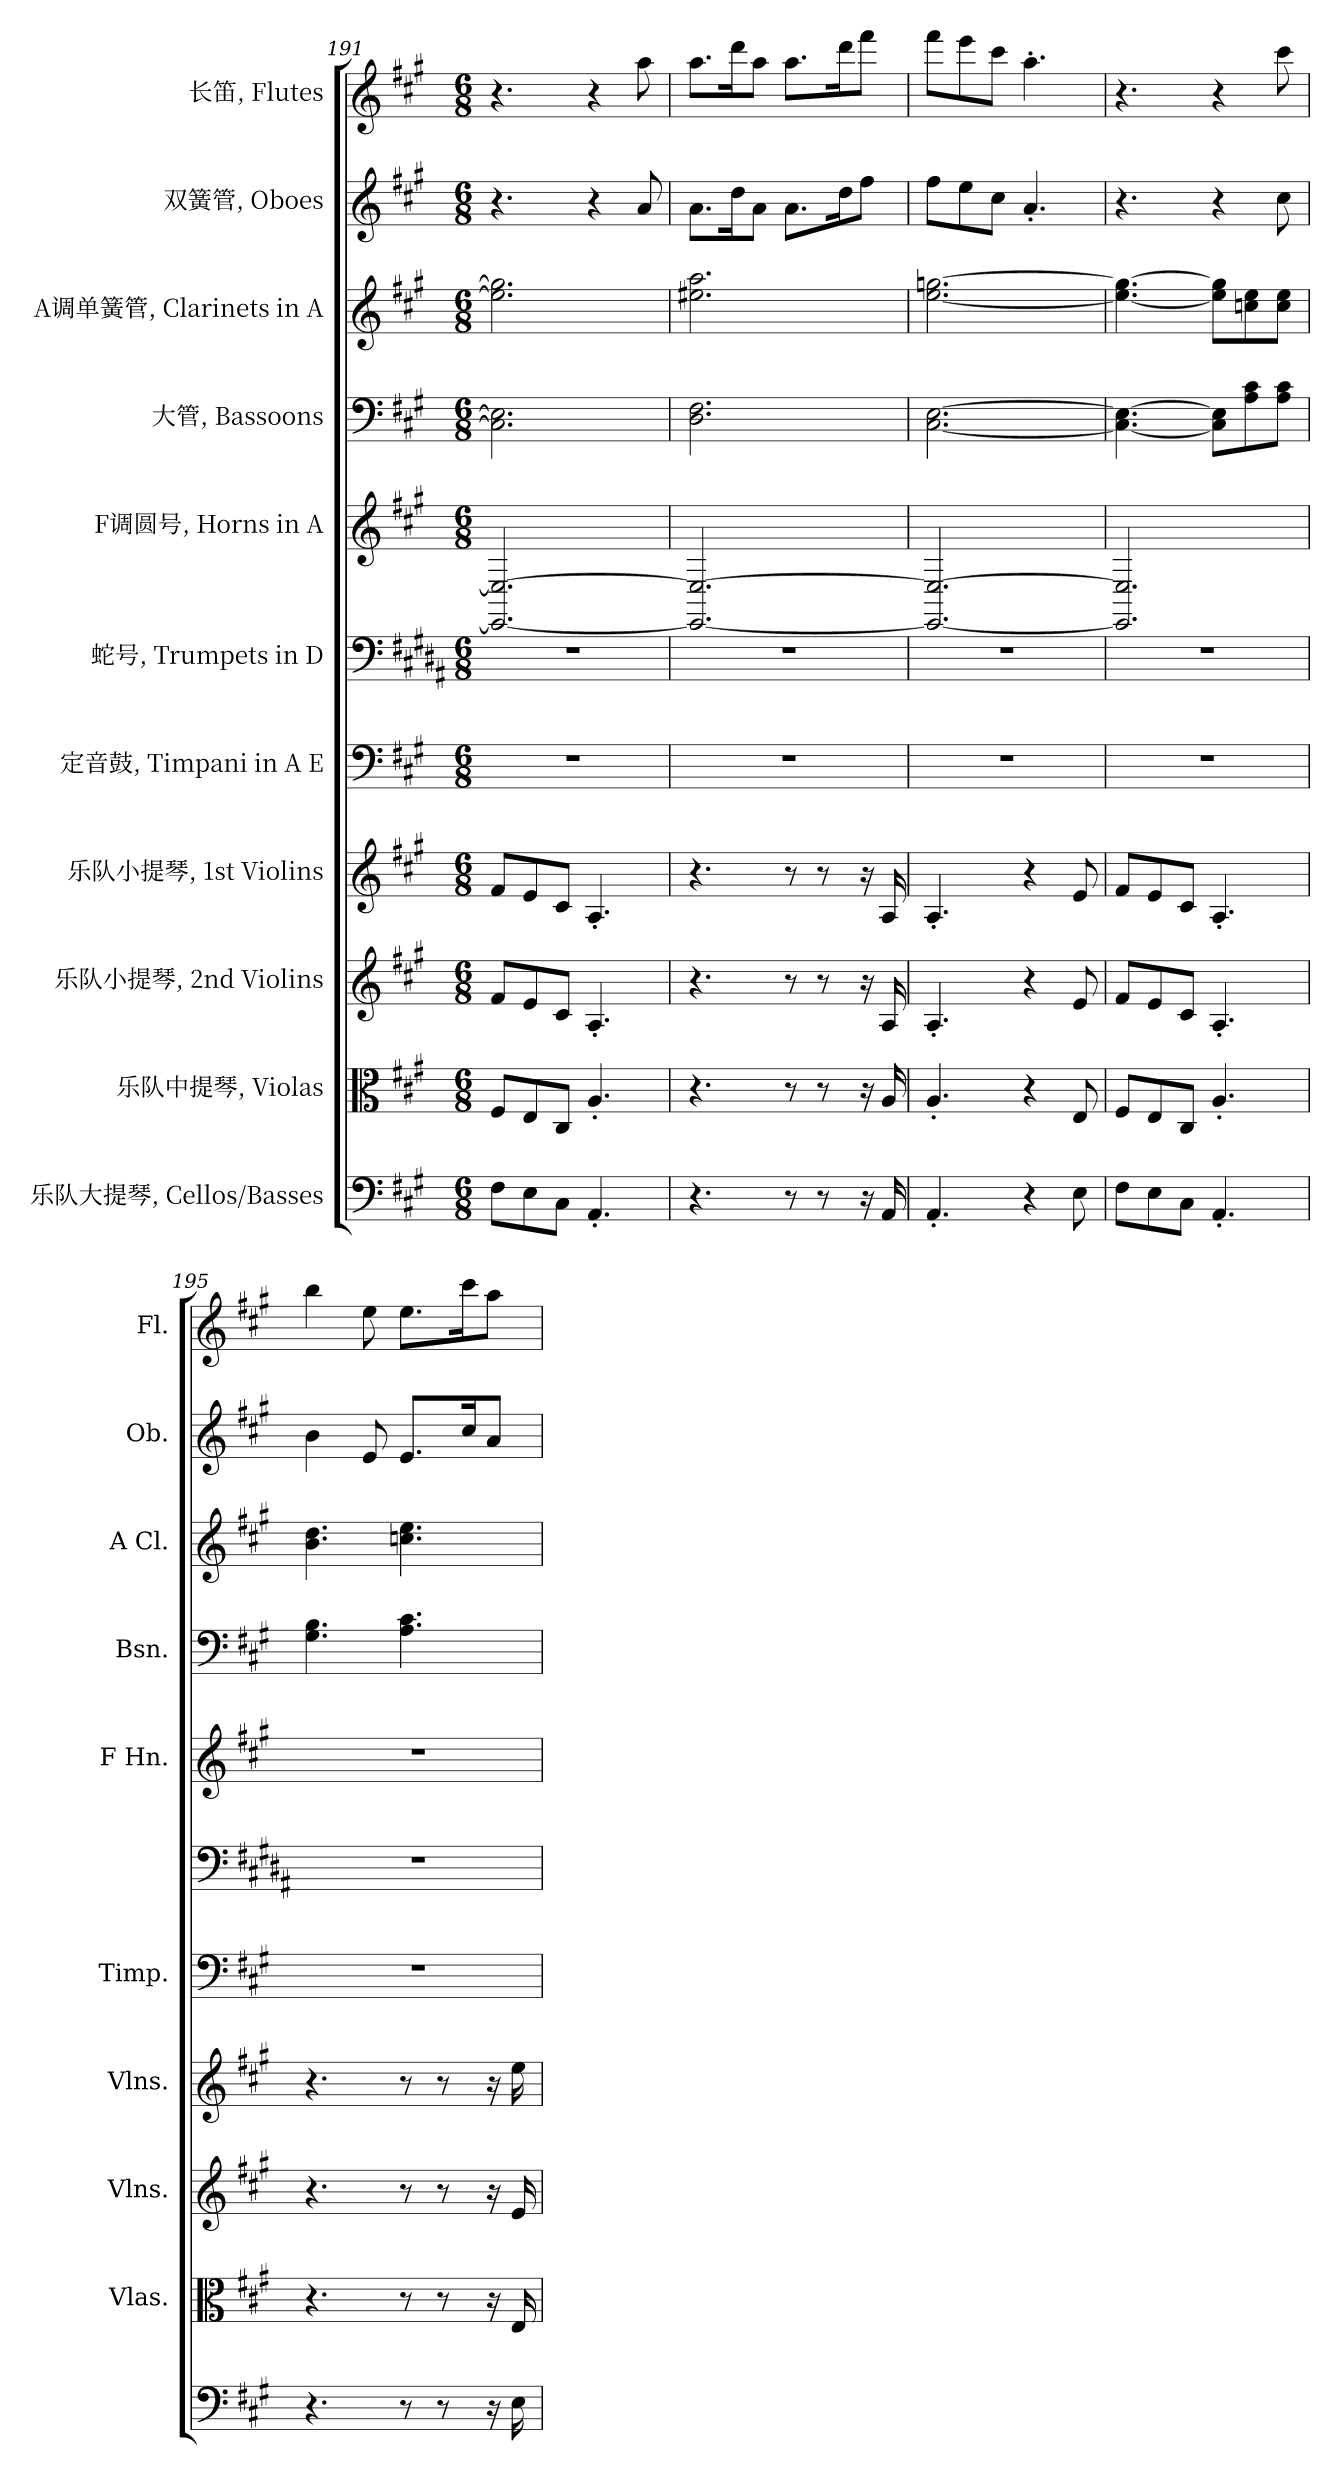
**kern	**kern	**kern	**kern	**kern	**kern	**kern	**kern	**kern	**kern	**kern
*part11	*part10	*part9	*part8	*part7	*part6	*part5	*part4	*part3	*part2	*part1
*staff11	*staff10	*staff9	*staff8	*staff7	*staff6	*staff5	*staff4	*staff3	*staff2	*staff1
*I"乐队大提琴, Cellos/Basses	*I"乐队中提琴, Violas	*I"乐队小提琴, 2nd Violins	*I"乐队小提琴, 1st Violins	*I"定音鼓, Timpani in A E	*I"蛇号, Trumpets in D	*I"F调圆号, Horns in A	*I"大管, Bassoons	*I"A调单簧管, Clarinets in A	*I"双簧管, Oboes	*I"长笛, Flutes
*	*I'Vlas.	*I'Vlns.	*I'Vlns.	*I'Timp.	*	*I'F Hn.	*I'Bsn.	*I'A Cl.	*I'Ob.	*I'Fl.
!!LO:PB:g=z
*clefF4	*clefC3	*clefG2	*clefG2	*clefF4	*clefF4	*clefG2	*clefF4	*clefG2	*clefG2	*clefG2
*	*	*	*	*	*ITrd1c2	*ITrd4c7	*	*ITrd2c3	*	*
*k[f#c#g#]	*k[f#c#g#]	*k[f#c#g#]	*k[f#c#g#]	*k[f#c#g#]	*k[f#c#g#]	*k[f#c#]	*k[f#c#g#]	*k[f#c#g#d#a#e#]	*k[f#c#g#]	*k[f#c#g#]
*M6/8	*M6/8	*M6/8	*M6/8	*M6/8	*M6/8	*M6/8	*M6/8	*M6/8	*M6/8	*M6/8
=191	=191	=191	=191	=191	=191	=191	=191	=191	=191	=191
8F#\L	8F#/L	8f#/L	8f#/L	2.r	2.r	2.AAA/_ 2.AA/_	2.C#\] 2.E\]	2.cc#\] 2.ee\]	4.r	4.r
8E\	8E/	8e/	8e/	.	.	.	.	.	.	.
8C#\J	8C#/J	8c#/J	8c#/J	.	.	.	.	.	.	.
4.AA'/	4.A'/	4.A'/	4.A'/	.	.	.	.	.	4r	4r
.	.	.	.	.	.	.	.	.	8a/	8aa\
=192	=192	=192	=192	=192	=192	=192	=192	=192	=192	=192
4.r	4.r	4.r	4.r	2.r	2.r	2.AAA/_ 2.AA/_	2.D\ 2.F#\	2.cc##X\ 2.ff#\	8.a\L	8.aa\L
.	.	.	.	.	.	.	.	.	16dd\K	16ddd\K
.	.	.	.	.	.	.	.	.	8a\J	8aa\J
8r	8r	8r	8r	.	.	.	.	.	8.a\L	8.aa\L
8r	8r	8r	8r	.	.	.	.	.	.	.
.	.	.	.	.	.	.	.	.	16dd\K	16ddd\K
16r	16r	16r	16r	.	.	.	.	.	8ff#\J	8fff#\J
16AA/	16A/	16A/	16A/	.	.	.	.	.	.	.
=193	=193	=193	=193	=193	=193	=193	=193	=193	=193	=193
4.AA'/	4.A'/	4.A'/	4.A'/	2.r	2.r	2.AAA/_ 2.AA/_	[2.C#\ [2.E\	[2.cc#\ [2.een\	8ff#\L	8fff#\L
.	.	.	.	.	.	.	.	.	8ee\	8eee\
.	.	.	.	.	.	.	.	.	8cc#\J	8ccc#\J
4r	4r	4r	4r	.	.	.	.	.	4.a'/	4.aa'\
8E\	8E/	8e/	8e/	.	.	.	.	.	.	.
=194	=194	=194	=194	=194	=194	=194	=194	=194	=194	=194
8F#\L	8F#/L	8f#/L	8f#/L	2.r	2.r	2.AAA/] 2.AA/]	4.C#\_ 4.E\_	4.cc#\_ 4.ee\_	4.r	4.r
8E\	8E/	8e/	8e/	.	.	.	.	.	.	.
8C#\J	8C#/J	8c#/J	8c#/J	.	.	.	.	.	.	.
4.AA'/	4.A'/	4.A'/	4.A'/	.	.	.	8C#\] 8E\]L	8cc#\] 8ee\]L	4r	4r
.	.	.	.	.	.	.	8A\ 8c#\	8an\ 8cc#\	.	.
.	.	.	.	.	.	.	8A\ 8c#\J	8a\ 8cc#\J	8cc#\	8ccc#\
=195	=195	=195	=195	=195	=195	=195	=195	=195	=195	=195
4.r	4.r	4.r	4.r	2.r	2.r	2.r	4.G#\ 4.B\	4.g#\ 4.b\	4b\	4bb\
.	.	.	.	.	.	.	.	.	8e/	8ee\
8r	8r	8r	8r	.	.	.	4.A\ 4.c#\	4.an\ 4.cc#\	8.e/L	8.ee\L
8r	8r	8r	8r	.	.	.	.	.	.	.
.	.	.	.	.	.	.	.	.	16cc#/K	16ccc#\K
16r	16r	16r	16r	.	.	.	.	.	8a/J	8aa\J
16E\	16E/	16e/	16ee\	.	.	.	.	.	.	.
=	=	=	=	=	=	=	=	=	=	=
*-	*-	*-	*-	*-	*-	*-	*-	*-	*-	*-
